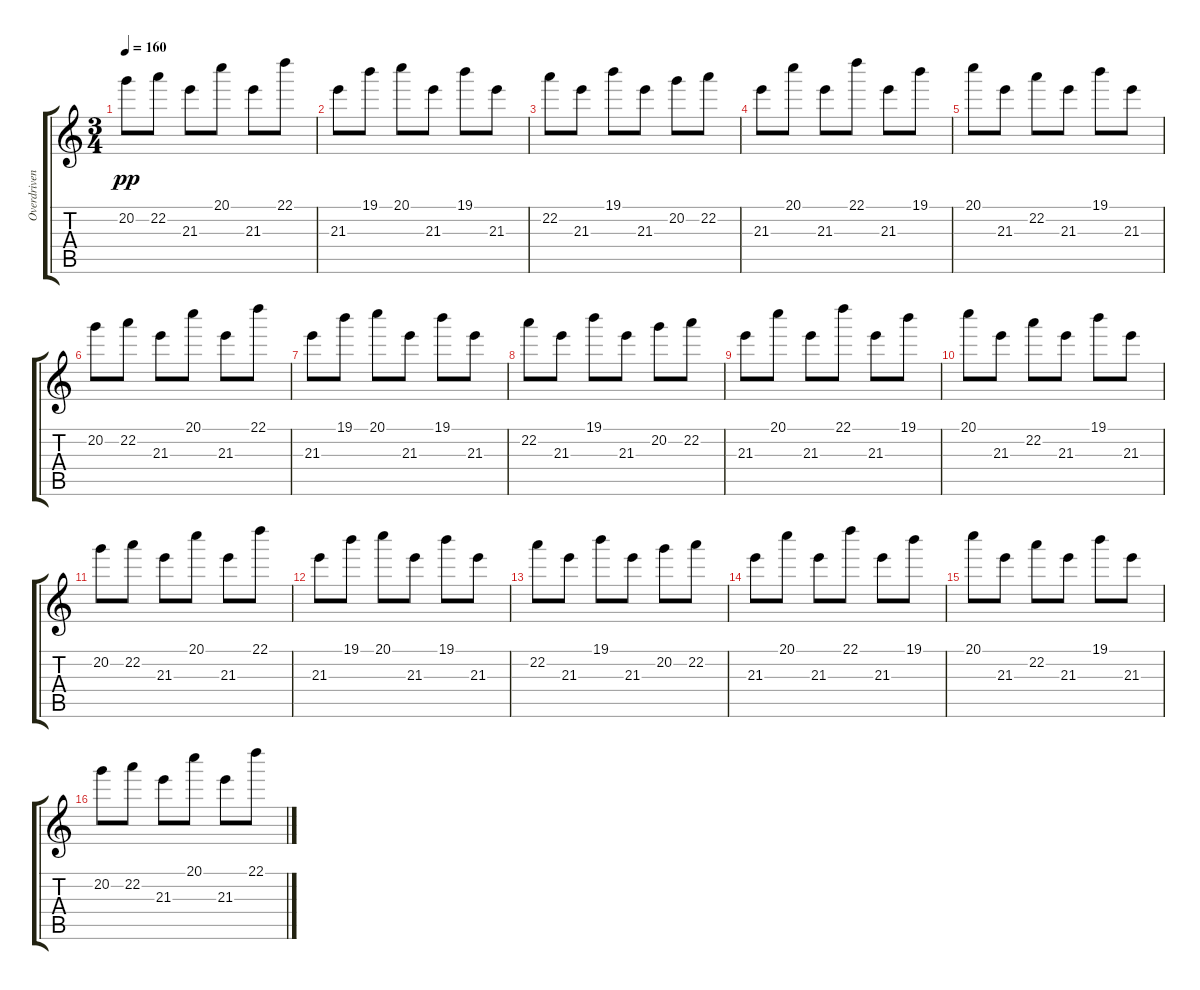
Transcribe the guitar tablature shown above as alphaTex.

\track ("Overdriven Guitar 1" "Overdriven") {instrument overdrivenguitar}
\staff {score tabs}
\tuning (E4 B3 G3 D3 A2 E2) {hide}
\ts (3 4)
\tempo 160
\clef g2
\ks c
20.2.8{dy pp} 22.2.8 21.3.8 20.1.8 21.3.8 22.1.8 |
21.3.8 19.1.8 20.1.8 21.3.8 19.1.8 21.3.8 |
22.2.8 21.3.8 19.1.8 21.3.8 20.2.8 22.2.8 |
21.3.8 20.1.8 21.3.8 22.1.8 21.3.8 19.1.8 |
20.1.8 21.3.8 22.2.8 21.3.8 19.1.8 21.3.8 |
20.2.8 22.2.8 21.3.8 20.1.8 21.3.8 22.1.8 |
21.3.8 19.1.8 20.1.8 21.3.8 19.1.8 21.3.8 |
22.2.8 21.3.8 19.1.8 21.3.8 20.2.8 22.2.8 |
21.3.8 20.1.8 21.3.8 22.1.8 21.3.8 19.1.8 |
20.1.8 21.3.8 22.2.8 21.3.8 19.1.8 21.3.8 |
20.2.8 22.2.8 21.3.8 20.1.8 21.3.8 22.1.8 |
21.3.8 19.1.8 20.1.8 21.3.8 19.1.8 21.3.8 |
22.2.8 21.3.8 19.1.8 21.3.8 20.2.8 22.2.8 |
21.3.8 20.1.8 21.3.8 22.1.8 21.3.8 19.1.8 |
20.1.8 21.3.8 22.2.8 21.3.8 19.1.8 21.3.8 |
20.2.8 22.2.8 21.3.8 20.1.8 21.3.8 22.1.8
